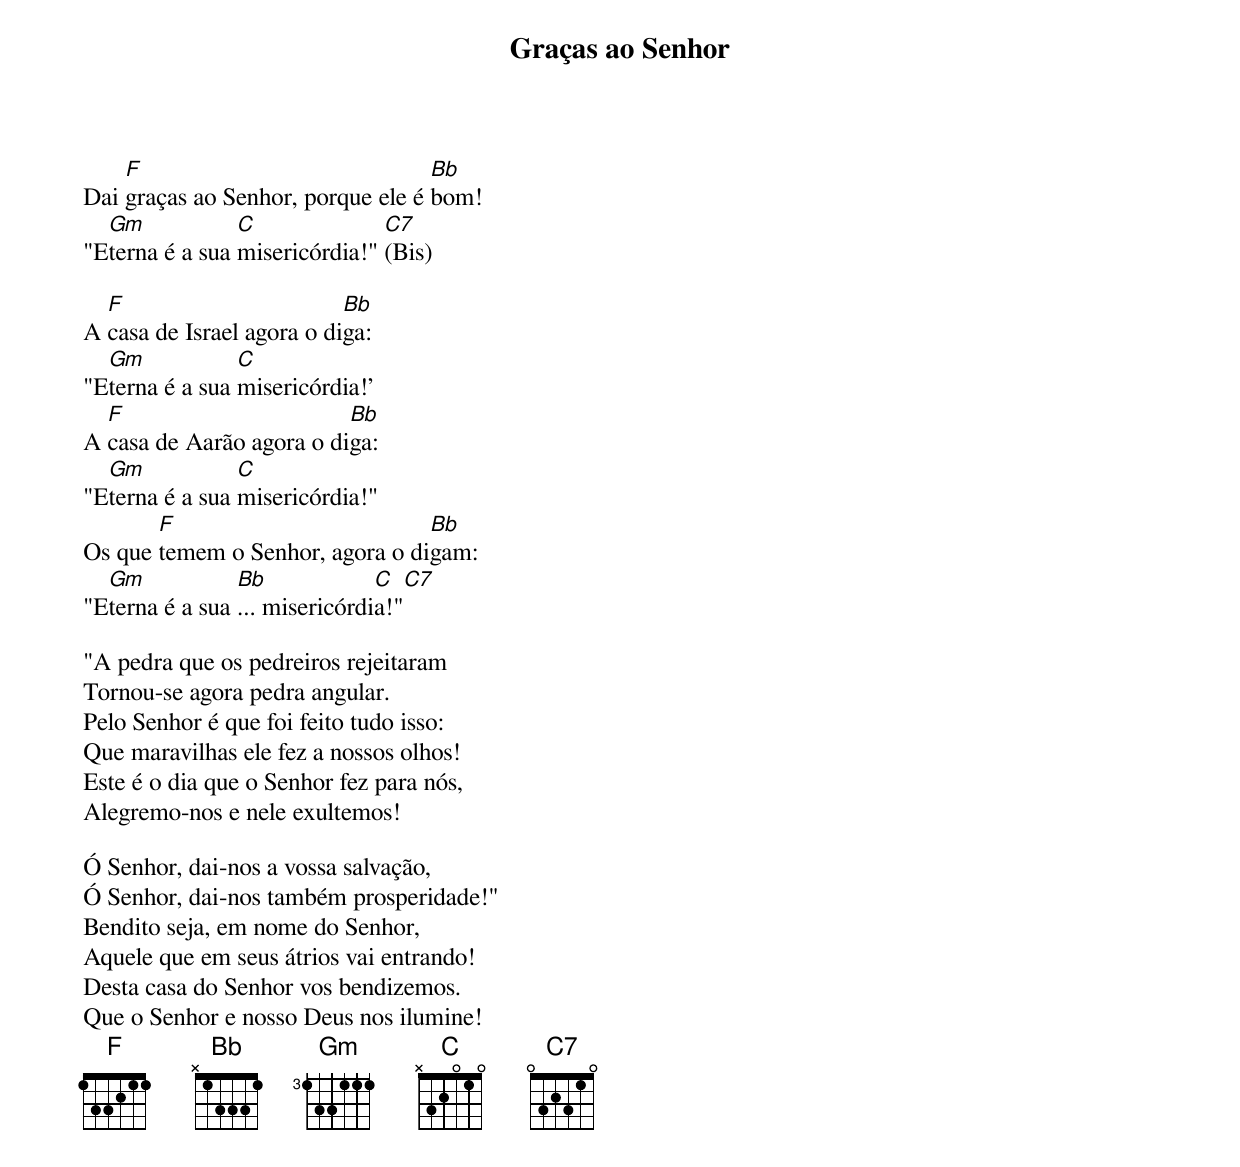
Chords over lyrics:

Graças ao Senhor

    F                              Bb
Dai graças ao Senhor, porque ele é bom!
  Gm            C              C7
"Eterna é a sua misericórdia!" (Bis)

  F                        Bb
A casa de Israel agora o diga:
  Gm            C
"Eterna é a sua misericórdia!'
  F                       Bb
A casa de Aarão agora o diga:
  Gm            C
"Eterna é a sua misericórdia!"
       F                         Bb
Os que temem o Senhor, agora o digam:
  Gm            Bb             C    C7
"Eterna é a sua ... misericórdia!"

"A pedra que os pedreiros rejeitaram
Tornou-se agora pedra angular.
Pelo Senhor é que foi feito tudo isso:
Que maravilhas ele fez a nossos olhos!
Este é o dia que o Senhor fez para nós,
Alegremo-nos e nele exultemos!

Ó Senhor, dai-nos a vossa salvação,
Ó Senhor, dai-nos também prosperidade!"
Bendito seja, em nome do Senhor,
Aquele que em seus átrios vai entrando!
Desta casa do Senhor vos bendizemos.
Que o Senhor e nosso Deus nos ilumine!
